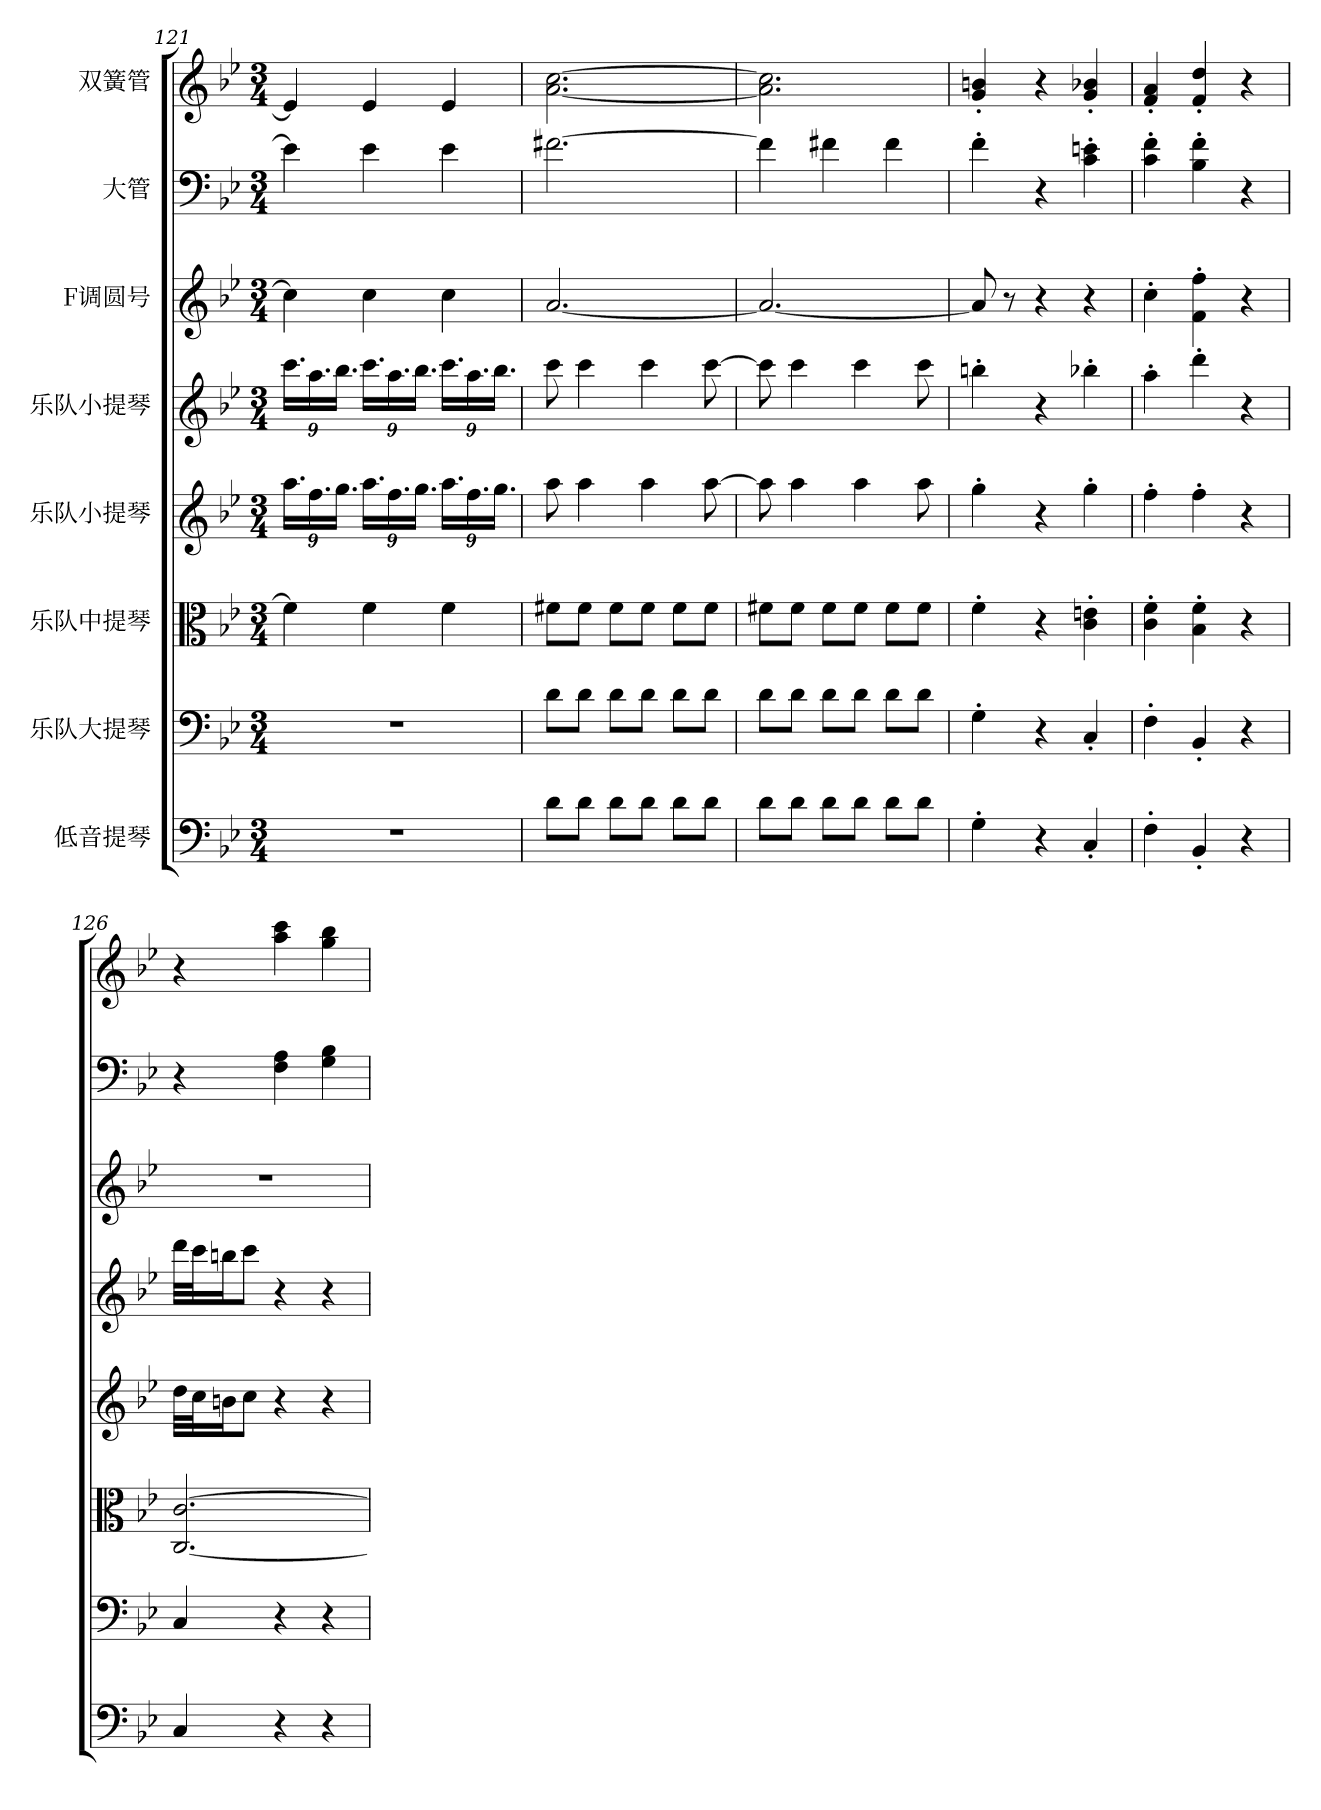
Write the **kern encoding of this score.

**kern	**kern	**kern	**kern	**kern	**kern	**kern	**kern
*part8	*part7	*part6	*part5	*part4	*part3	*part2	*part1
*staff8	*staff7	*staff6	*staff5	*staff4	*staff3	*staff2	*staff1
*I"低音提琴	*I"乐队大提琴	*I"乐队中提琴	*I"乐队小提琴	*I"乐队小提琴	*I"F调圆号	*I"大管	*I"双簧管
*clefF4	*clefF4	*clefC3	*clefG2	*clefG2	*clefG2	*clefF4	*clefG2
*ITrd7c12	*	*	*	*	*ITrd4c7	*	*
*k[b-e-]	*k[b-e-]	*k[b-e-]	*k[b-e-]	*k[b-e-]	*k[b-e-a-]	*k[b-e-]	*k[b-e-]
*M3/4	*M3/4	*M3/4	*M3/4	*M3/4	*M3/4	*M3/4	*M3/4
*	*	*	*Xbrackettup	*Xbrackettup	*	*	*
=121	=121	=121	=121	=121	=121	=121	=121
2.r	2.r	4f\]	18.aa\LL	18.ccc\LL	4f\]	4e-\]	4e-/]
.	.	.	18.ff\	18.aa\	.	.	.
.	.	.	18.gg\JJ	18.bb-\JJ	.	.	.
.	.	4f\	18.aa\LL	18.ccc\LL	4f\	4e-\	4e-/
.	.	.	18.ff\	18.aa\	.	.	.
.	.	.	18.gg\JJ	18.bb-\JJ	.	.	.
.	.	4f\	18.aa\LL	18.ccc\LL	4f\	4e-\	4e-/
.	.	.	18.ff\	18.aa\	.	.	.
.	.	.	18.gg\JJ	18.bb-\JJ	.	.	.
=122	=122	=122	=122	=122	=122	=122	=122
8D\L	8d\L	8f#X\L	8aa\	8ccc\	[2.d/	[2.f#X\	[2.a\ [2.cc\
8D\J	8d\J	8f#\J	4aa\	4ccc\	.	.	.
8D\L	8d\L	8f#\L	.	.	.	.	.
8D\J	8d\J	8f#\J	4aa\	4ccc\	.	.	.
8D\L	8d\L	8f#\L	.	.	.	.	.
8D\J	8d\J	8f#\J	[8aa\	[8ccc\	.	.	.
!!LO:PB:g=z
=123	=123	=123	=123	=123	=123	=123	=123
8D\L	8d\L	8f#X\L	8aa\]	8ccc\]	2.d/_	4f#\]	2.a\] 2.cc\]
8D\J	8d\J	8f#\J	4aa\	4ccc\	.	.	.
8D\L	8d\L	8f#\L	.	.	.	4f#X\	.
8D\J	8d\J	8f#\J	4aa\	4ccc\	.	.	.
8D\L	8d\L	8f#\L	.	.	.	4f#\	.
8D\J	8d\J	8f#\J	8aa\	8ccc\	.	.	.
=124	=124	=124	=124	=124	=124	=124	=124
*	*	*	*	*	*	*	*MM160
4GG'\	4G'\	4f'\	4gg'\	4bbn'\	8d/]	4f'\	4g/' 4bn/'
.	.	.	.	.	8r	.	.
4r	4r	4r	4r	4r	4r	4r	4r
4CC'/	4C'/	4c\' 4en\'	4gg'\	4bb-X'\	4r	4c\' 4en\'	4g/' 4b-X/'
=125	=125	=125	=125	=125	=125	=125	=125
*	*	*	*	*	*	*	*MM159
4FF'\	4F'\	4c\' 4f\'	4ff'\	4aa'\	4f'\	4c\' 4f\'	4f/' 4a/'
4BBB-'/	4BB-'/	4B-\' 4f\'	4ff'\	4ddd'\	4B-\' 4b-\'	4B-\' 4f\'	4f/' 4dd/'
4r	4r	4r	4r	4r	4r	4r	4r
=126	=126	=126	=126	=126	=126	=126	=126
*	*	*	*	*	*	*	*MM165
4CC/	4C/	[2.C/ [2.c/	32dd\LLL	32ddd\LLL	2.r	4r	4r
.	.	.	32cc\J	32ccc\J	.	.	.
.	.	.	16bn\J	16bbn\J	.	.	.
.	.	.	8cc\J	8ccc\J	.	.	.
4r	4r	.	4r	4r	.	4F\ 4A\	4aa\ 4ccc\
4r	4r	.	4r	4r	.	4G\ 4B-\	4gg\ 4bb-\
=	=	=	=	=	=	=	=
*-	*-	*-	*-	*-	*-	*-	*-
